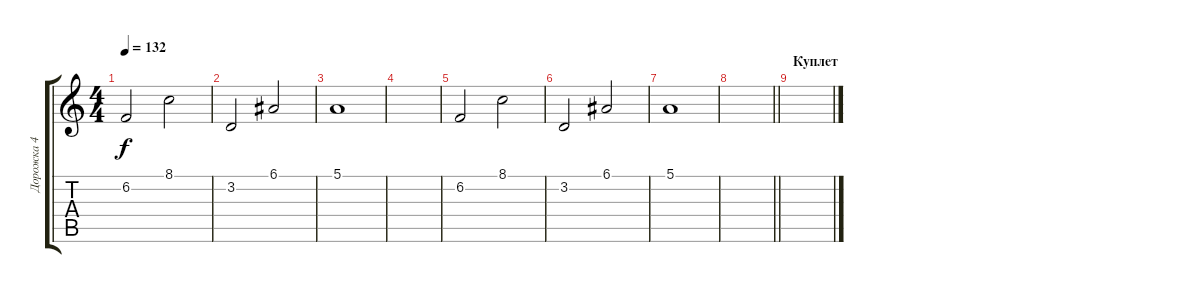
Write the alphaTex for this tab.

\track ("Дорожка 4" "Дорожка 4") {instrument fx5brightness}
\staff {score tabs}
\tuning (E4 B3 G3 D3 A2 E2) {hide}
\ts (4 4)
\tempo 132
\clef g2
\ks c
6.2.2{dy f} 8.1.2 |
3.2.2 6.1.2 |
5.1.1 |
|
6.2.2 8.1.2 |
3.2.2 6.1.2 |
5.1.1 |
\barLineRight lightlight
|
\section ("" "Куплет")
